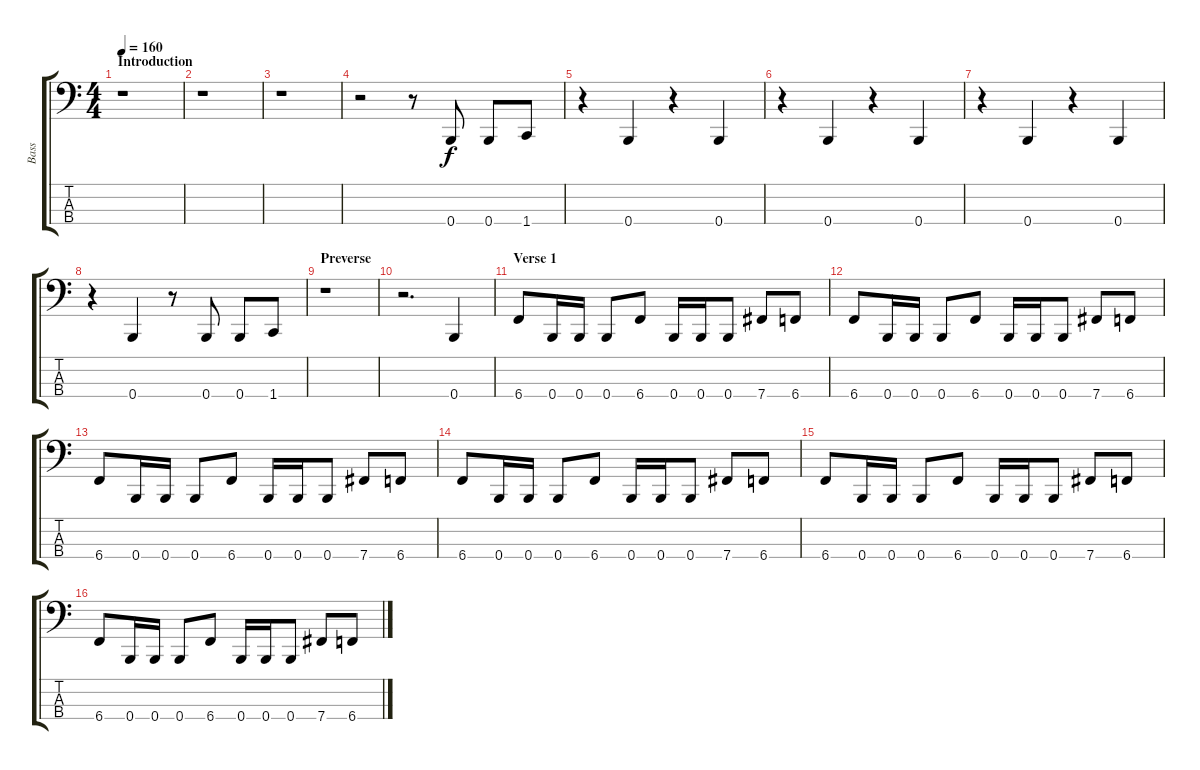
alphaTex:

\track ("Bass" "Bass") {instrument electricbasspick}
\staff {score tabs}
\tuning (E2 B1 Gb1 B0) {hide}
\ts (4 4)
\section ("" "Introduction")
\tempo 160
\clef f4
\ks c
r.1{dy f instrument electricbasspick} |
r.1 |
r.1 |
r.2 r.8 0.4.8 0.4.8 1.4.8 |
r.4 0.4.4 r.4 0.4.4 |
r.4 0.4.4 r.4 0.4.4 |
r.4 0.4.4 r.4 0.4.4 |
r.4 0.4.4 r.8 0.4.8 0.4.8 1.4.8 |
\section ("" "Preverse")
r.1 |
r.2{d} 0.4.4 |
\section ("" "Verse 1")
6.4.8 0.4.16 0.4.16 0.4.8 6.4.8 0.4.16 0.4.16 0.4.8 7.4.8 6.4.8 |
6.4.8 0.4.16 0.4.16 0.4.8 6.4.8 0.4.16 0.4.16 0.4.8 7.4.8 6.4.8 |
6.4.8 0.4.16 0.4.16 0.4.8 6.4.8 0.4.16 0.4.16 0.4.8 7.4.8 6.4.8 |
6.4.8 0.4.16 0.4.16 0.4.8 6.4.8 0.4.16 0.4.16 0.4.8 7.4.8 6.4.8 |
6.4.8 0.4.16 0.4.16 0.4.8 6.4.8 0.4.16 0.4.16 0.4.8 7.4.8 6.4.8 |
6.4.8 0.4.16 0.4.16 0.4.8 6.4.8 0.4.16 0.4.16 0.4.8 7.4.8 6.4.8
